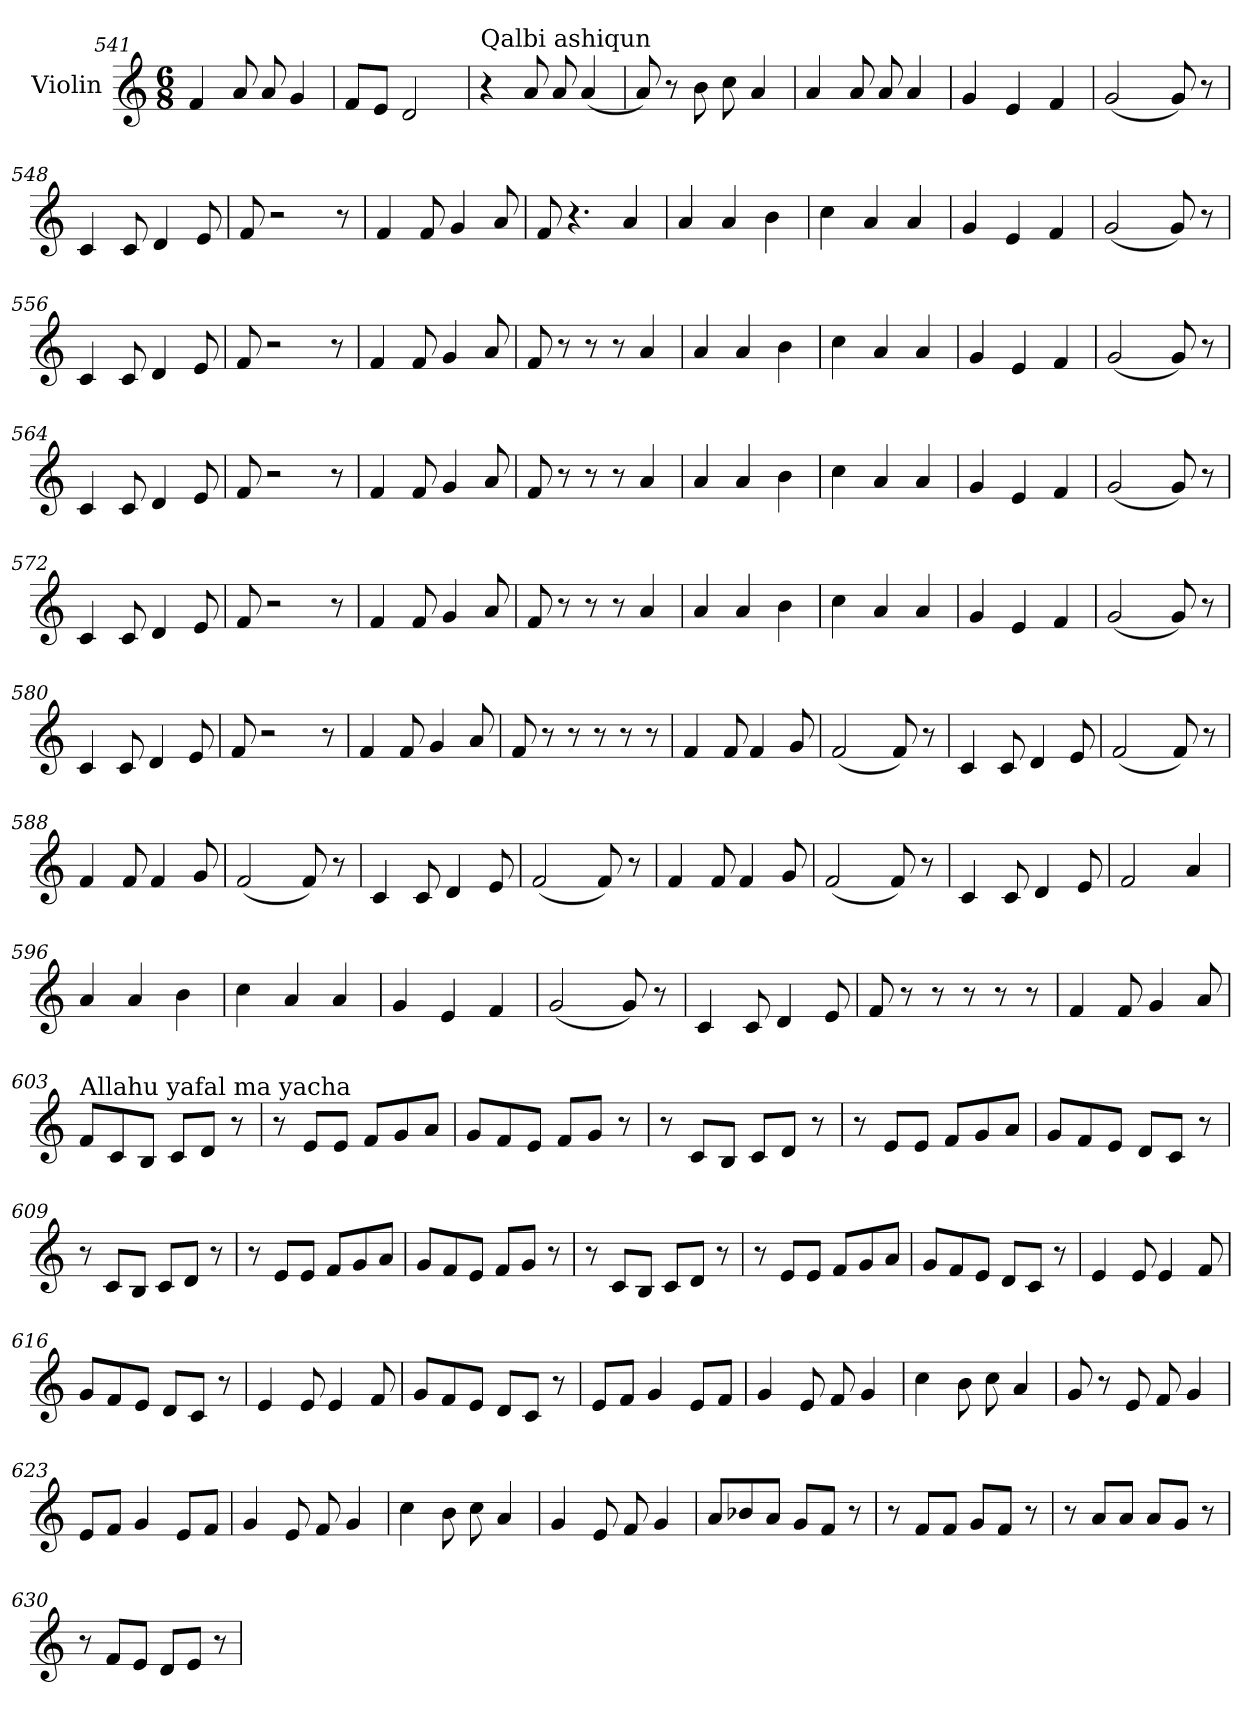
**kern
*part1
*staff1
*I"Violin
*clefG2
*k[]
*C:
*M6/8
=541
4f/
8a/
8a/
4g/
!!LO:PB:g=z
=542
8f/L
8e/J
2d/
=543
!LO:TX:a:t=Qalbi ashiqun
4r
8a/
8a/
(4a/
!!LO:PB:g=z
=544
8a/)
8r
8b\
8cc\
4a/
=545
4a/
8a/
8a/
4a/
=546
4g/
4e/
4f/
=547
(2g/
8g/)
8r
=548
4c/
8c/
4d/
8e/
!!LO:PB:g=z
=549
8f/
2r
8r
=550
4f/
8f/
4g/
8a/
!!LO:PB:g=z
=551
8f/
4.r
4a/
=552
4a/
4a/
4b\
=553
4cc\
4a/
4a/
=554
4g/
4e/
4f/
=555
(2g/
8g/)
8r
!!LO:PB:g=z
=556
4c/
8c/
4d/
8e/
=557
8f/
2r
8r
!!LO:PB:g=z
=558
4f/
8f/
4g/
8a/
=559
8f/
8r
8r
8r
4a/
=560
4a/
4a/
4b\
=561
4cc\
4a/
4a/
=562
4g/
4e/
4f/
!!LO:PB:g=z
=563
(2g/
8g/)
8r
=564
4c/
8c/
4d/
8e/
!!LO:PB:g=z
=565
8f/
2r
8r
=566
4f/
8f/
4g/
8a/
=567
8f/
8r
8r
8r
4a/
=568
4a/
4a/
4b\
=569
4cc\
4a/
4a/
!!LO:PB:g=z
=570
4g/
4e/
4f/
=571
(2g/
8g/)
8r
=572
4c/
8c/
4d/
8e/
=573
8f/
2r
8r
=574
4f/
8f/
4g/
8a/
=575
8f/
8r
8r
8r
4a/
!!LO:PB:g=z
=576
4a/
4a/
4b\
=577
4cc\
4a/
4a/
=578
4g/
4e/
4f/
!!LO:PB:g=z
=579
(2g/
8g/)
8r
=580
4c/
8c/
4d/
8e/
=581
8f/
2r
8r
=582
4f/
8f/
4g/
8a/
=583
8f/
8r
8r
8r
8r
8r
!!LO:PB:g=z
=584
4f/
8f/
4f/
8g/
=585
(2f/
8f/)
8r
!!LO:PB:g=z
=586
4c/
8c/
4d/
8e/
=587
(2f/
8f/)
8r
=588
4f/
8f/
4f/
8g/
=589
(2f/
8f/)
8r
=590
4c/
8c/
4d/
8e/
!!LO:PB:g=z
=591
(2f/
8f/)
8r
=592
4f/
8f/
4f/
8g/
!!LO:PB:g=z
=593
(2f/
8f/)
8r
=594
4c/
8c/
4d/
8e/
=595
2f/
4a/
=596
4a/
4a/
4b\
=597
4cc\
4a/
4a/
!!LO:PB:g=z
=598
4g/
4e/
4f/
=599
(2g/
8g/)
8r
!!LO:PB:g=z
=600
4c/
8c/
4d/
8e/
=601
8f/
8r
8r
8r
8r
8r
=602
4f/
8f/
4g/
8a/
=603
!LO:TX:a:t=Allahu yafal ma yacha
8f/L
8c/
8B/J
8c/L
8d/J
8r
!!LO:PB:g=z
=604
8r
8e/L
8e/J
8f/L
8g/
8a/J
!!LO:PB:g=z
=605
8g/L
8f/
8e/J
8f/L
8g/J
8r
=606
8r
8c/L
8B/J
8c/L
8d/J
8r
=607
8r
8e/L
8e/J
8f/L
8g/
8a/J
=608
8g/L
8f/
8e/J
8d/L
8c/J
8r
!!LO:PB:g=z
=609
8r
8c/L
8B/J
8c/L
8d/J
8r
!!LO:PB:g=z
=610
8r
8e/L
8e/J
8f/L
8g/
8a/J
=611
8g/L
8f/
8e/J
8f/L
8g/J
8r
=612
8r
8c/L
8B/J
8c/L
8d/J
8r
=613
8r
8e/L
8e/J
8f/L
8g/
8a/J
!!LO:PB:g=z
=614
8g/L
8f/
8e/J
8d/L
8c/J
8r
!!LO:PB:g=z
=615
4e/
8e/
4e/
8f/
=616
8g/L
8f/
8e/J
8d/L
8c/J
8r
=617
4e/
8e/
4e/
8f/
=618
8g/L
8f/
8e/J
8d/L
8c/J
8r
!!LO:PB:g=z
=619
8e/L
8f/J
4g/
8e/L
8f/J
=620
4g/
8e/
8f/
4g/
=621
4cc\
8b\
8cc\
4a/
=622
8g/
8r
8e/
8f/
4g/
=623
8e/L
8f/J
4g/
8e/L
8f/J
=624
4g/
8e/
8f/
4g/
!!LO:PB:g=z
=625
4cc\
8b\
8cc\
4a/
=626
4g/
8e/
8f/
4g/
!!LO:PB:g=z
=627
8a/L
8b-X/
8a/J
8g/L
8f/J
8r
=628
8r
8f/L
8f/J
8g/L
8f/J
8r
=629
8r
8a/L
8a/J
8a/L
8g/J
8r
!!LO:PB:g=z
=630
8r
8f/L
8e/J
8d/L
8e/J
8r
=
*-
